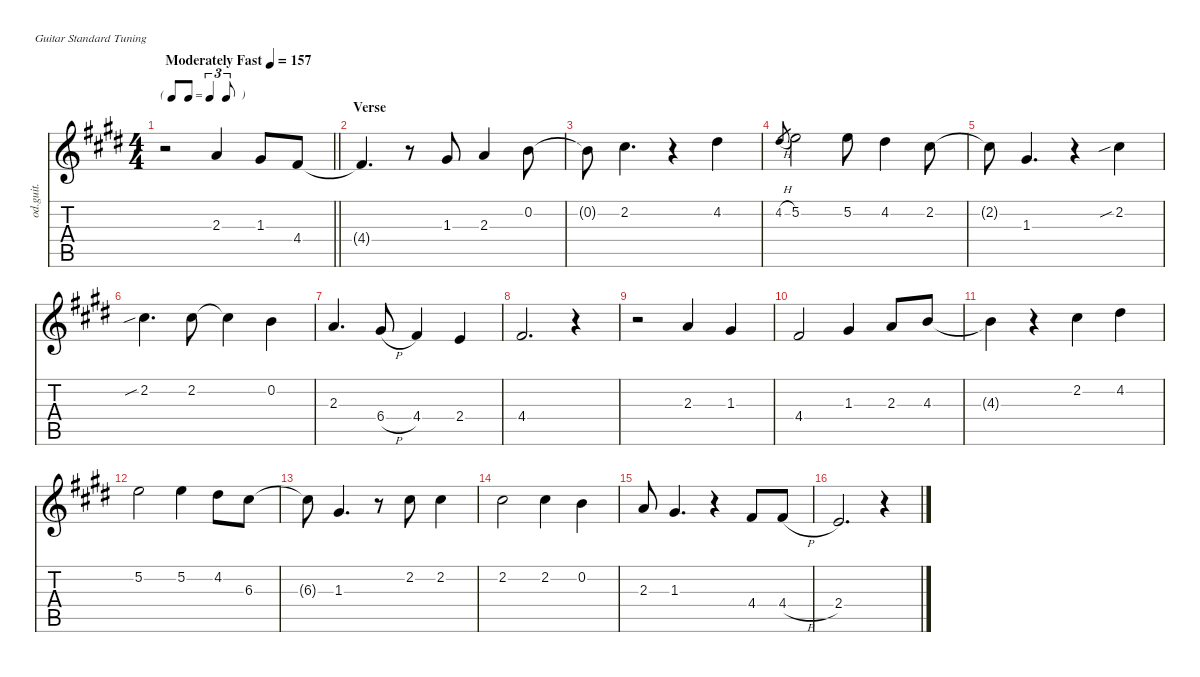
\defaultSystemsLayout 4
\hideDynamics
\bracketExtendMode nobrackets
\otherSystemsTrackNameOrientation horizontal
\track ("Paul" "od.guit.") {instrument overdrivenguitar}
\staff {score tabs}
\tuning (E4 B3 G3 D3 A2 E2)
\ts (4 4)
\beaming (8 4 4)
\tf triplet8th
\tempo (157 "Moderately Fast")
\clef g2
\barLineRight lightlight
\ks e
r.2{dy f instrument overdrivenguitar} 2.3{acc forcenatural}.4 1.3{acc #}.8 4.4{acc #}.8 |
\section ("" "Verse")
4.4{t acc #}.4{d} r.8 1.3{acc #}.8 2.3{acc forcenatural}.4 0.2{acc forcenatural}.8 |
0.2{t acc forcenatural}.8 2.2{acc #}.4{d} r.4 4.2{acc #}.4 |
4.2{h acc #}.8{gr dy mf} 5.2{acc forcenatural}.2{dy f} 5.2{acc forcenatural}.8 4.2{acc #}.4 2.2{acc #}.8 |
2.2{t acc #}.8 1.3{acc #}.4{d} r.4 2.2{sib acc #}.4 |
2.2{sib acc #}.4{d} 2.2{acc #}.8 2.2{t acc #}.4 0.2{acc forcenatural}.4 |
2.3{acc forcenatural}.4{d} 6.4{h acc #}.8 4.4{acc #}.4 2.4{acc forcenatural}.4 |
4.4{acc #}.2{d} r.4 |
r.2 2.3{acc forcenatural}.4 1.3{acc #}.4 |
4.4{acc #}.2 1.3{acc #}.4 2.3{acc forcenatural}.8 4.3{acc forcenatural}.8 |
4.3{t acc forcenatural}.4 r.4 2.2{acc #}.4 4.2{acc #}.4 |
5.2{acc forcenatural}.2 5.2{acc forcenatural}.4 4.2{acc #}.8 6.3{acc #}.8 |
6.3{t acc #}.8 1.3{acc #}.4{d} r.8 2.2{acc #}.8 2.2{acc #}.4 |
2.2{acc #}.2 2.2{acc #}.4 0.2{acc forcenatural}.4 |
2.3{acc forcenatural}.8 1.3{acc #}.4{d} r.4 4.4{acc #}.8 4.4{h acc #}.8 |
2.4{acc forcenatural}.2{d} r.4
